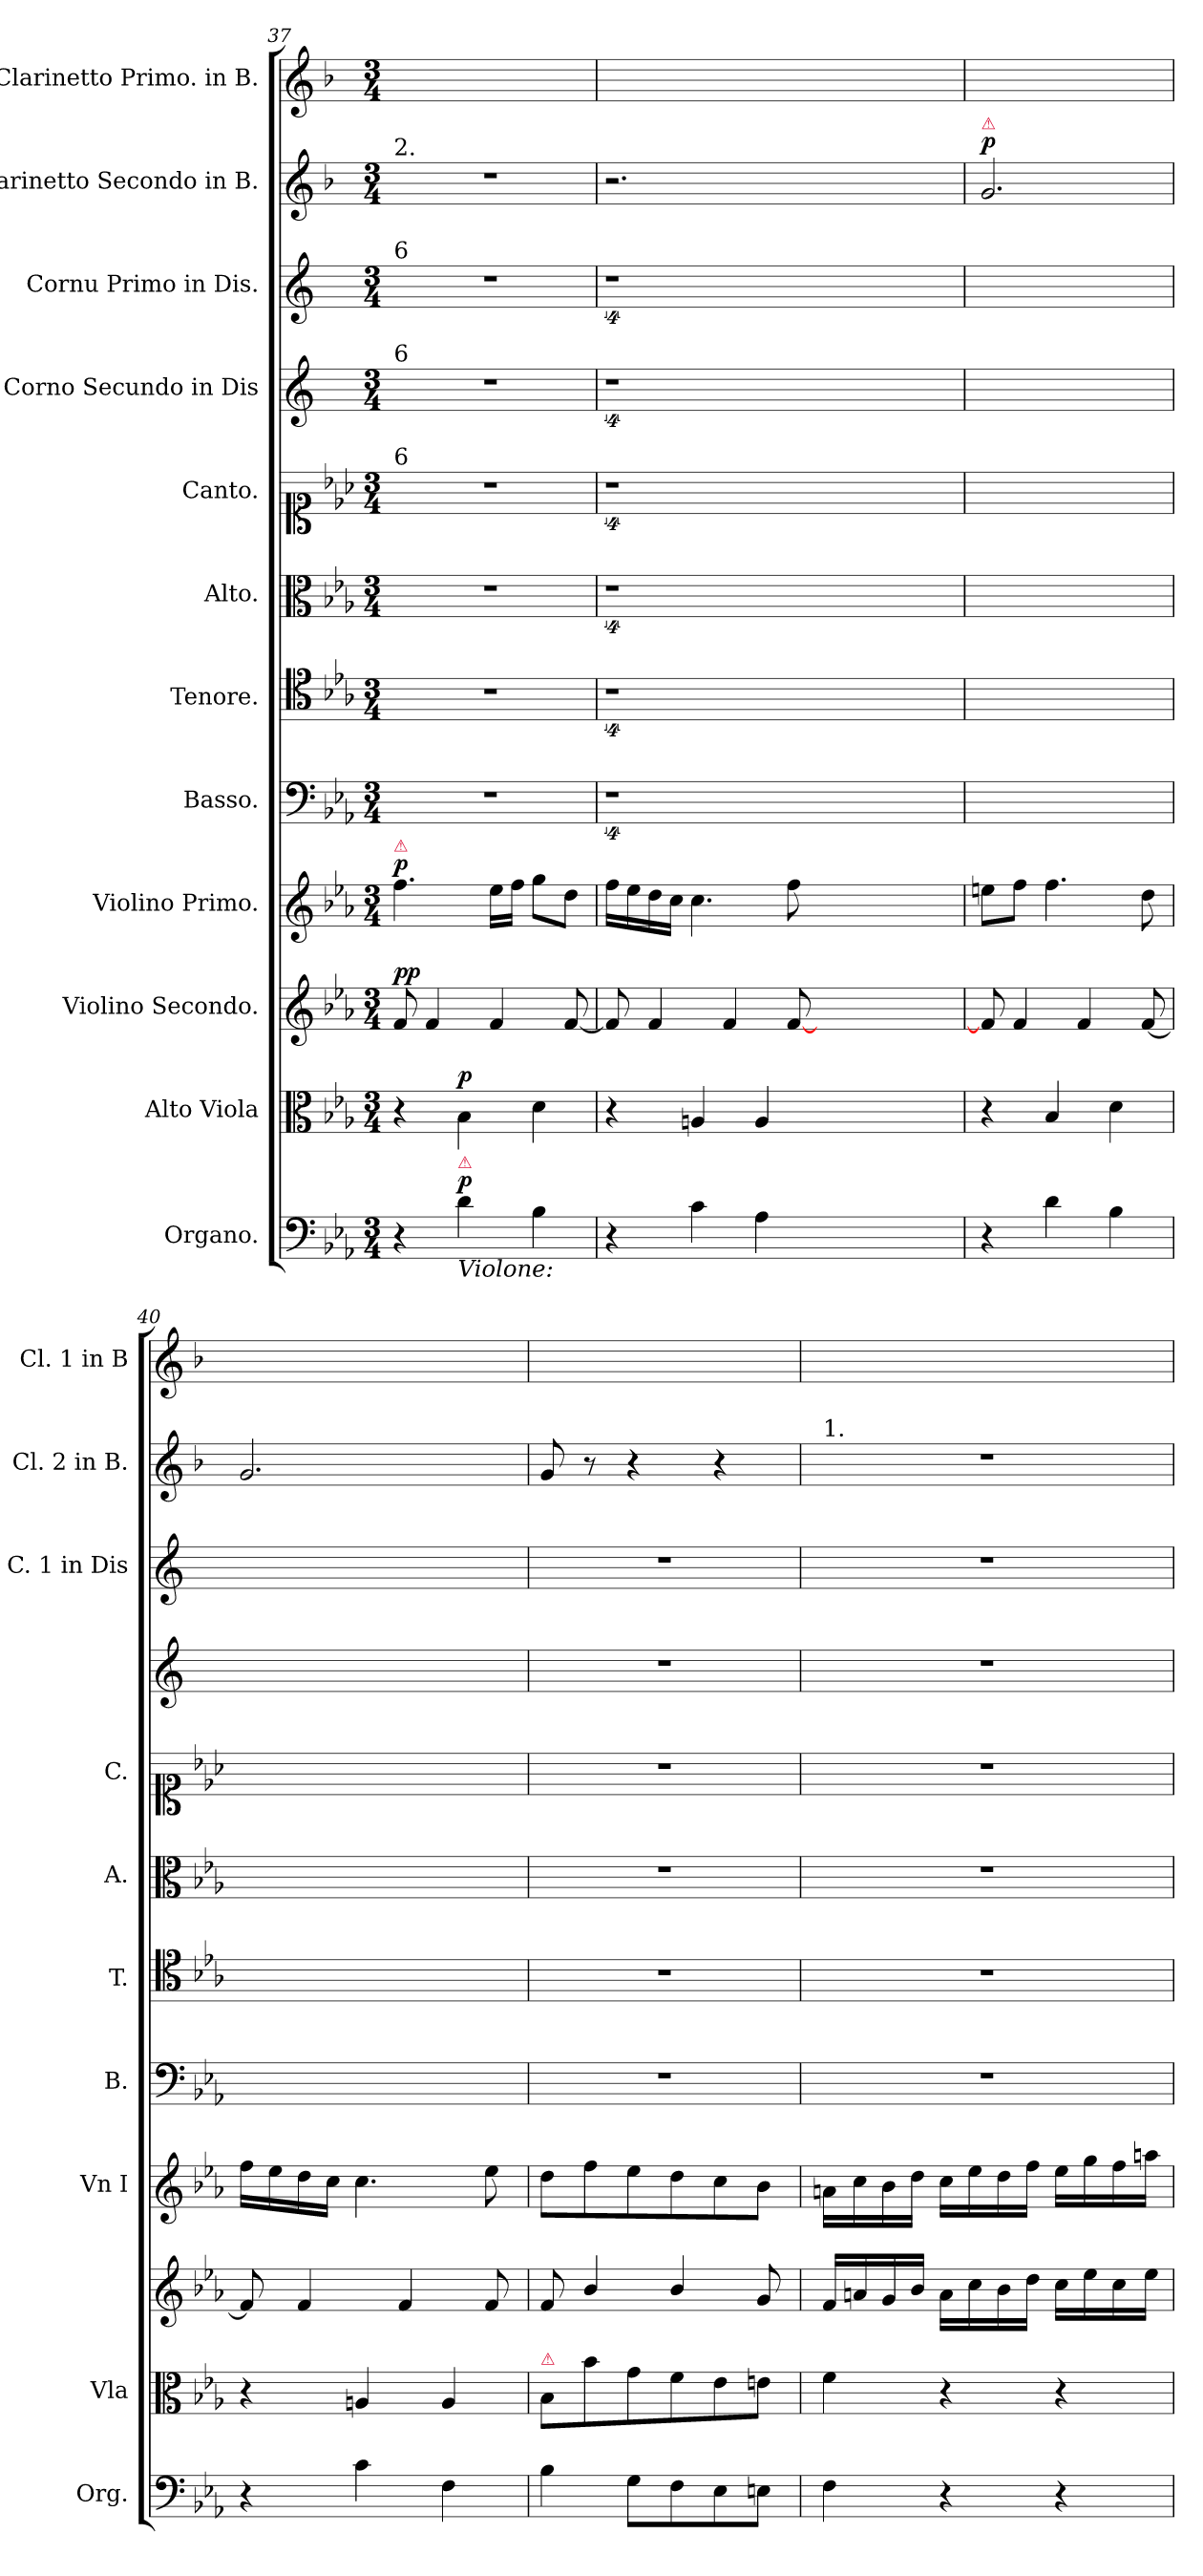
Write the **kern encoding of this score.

**kern	**dynam	**kern	**dynam	**kern	**dynam	**kern	**dynam	**kern	**kern	**kern	**kern	**kern	**kern	**kern	**dynam	**kern
*part12	*part12	*part11	*part11	*part10	*part10	*part9	*part9	*part8	*part7	*part6	*part5	*part4	*part3	*part2	*part2	*part1
*staff12	*staff12	*staff11	*staff11	*staff10	*staff10	*staff9	*staff9	*staff8	*staff7	*staff6	*staff5	*staff4	*staff3	*staff2	*staff2	*staff1
*I"Organo.	*	*I"Alto Viola	*	*I"Violino Secondo.	*	*I"Violino Primo.	*	*I"Basso.	*I"Tenore.	*I"Alto.	*I"Canto.	*I"Corno Secundo in Dis	*I"Cornu Primo in Dis.	*I"Clarinetto Secondo in B.	*	*I"Clarinetto Primo. in B.
*I'Org.	*	*I'Vla	*	*	*	*I'Vn I	*	*I'B.	*I'T.	*I'A.	*I'C.	*	*I'C. 1 in Dis	*I'Cl. 2 in B.	*	*I'Cl. 1 in B
*clefF4	*	*clefC3	*	*clefG2	*	*clefG2	*	*clefF4	*clefC4	*clefC3	*clefC1	*clefG2	*clefG2	*clefG2	*	*clefG2
*	*	*	*	*	*	*	*	*	*	*	*	*ITrd-2c-3	*ITrd5c9	*ITrd1c2	*	*ITrd1c2
*k[b-e-a-]	*	*k[b-e-a-]	*	*k[b-e-a-]	*	*k[b-e-a-]	*	*k[b-e-a-]	*k[b-e-a-]	*k[b-e-a-]	*k[b-e-a-]	*k[b-e-a-]	*k[b-e-a-]	*k[b-e-a-]	*	*k[b-e-a-]
*E-:	*	*E-:	*	*E-:	*	*E-:	*	*E-:	*E-:	*E-:	*E-:	*E-:	*E-:	*E-:	*	*E-:
*M3/4	*	*M3/4	*	*M3/4	*	*M3/4	*	*M3/4	*M3/4	*M3/4	*M3/4	*M3/4	*M3/4	*M3/4	*	*M3/4
=37	=37	=37	=37	=37	=37	=37	=37	=37	=37	=37	=37	=37	=37	=37	=37	=37
!	!	!	!	!	!	!	!	!	!	!	!	!	!	!LO:TX:a:t=2.	!	!
!	!	!	!	!	!	!	!	!	!	!	!	!	!LO:TX:a:t=6	!	!	!
!	!	!	!	!	!	!	!	!	!	!	!	!LO:TX:a:t=6	!	!	!	!
!	!	!	!	!	!	!	!	!	!	!	!LO:TX:a:t=6	!	!	!	!	!
!	!	!	!	!	!	!LO:TX:a:color=crimson:t=⚠	!	!	!	!	!	!	!	!	!	!
!	!	!	!	!	!LO:DY:a	!	!LO:DY:a	!	!	!	!	!	!	!	!	!
4r	.	4r	.	8f/	pp	4.ff\	p	2.r	2.r	2.r	2.r	2.r	2.r	2.r	.	2.ryy
.	.	.	.	4f/	.	.	.	.	.	.	.	.	.	.	.	.
!LO:TX:b:i:t=Violone&colon;	!	!	!	!	!	!	!	!	!	!	!	!	!	!	!	!
!LO:TX:a:color=crimson:t=⚠	!	!	!	!	!	!	!	!	!	!	!	!	!	!	!	!
!	!LO:DY:a	!	!LO:DY:a	!	!	!	!	!	!	!	!	!	!	!	!	!
4d\	p	4B-\	p	.	.	.	.	.	.	.	.	.	.	.	.	.
.	.	.	.	4f/	.	16ee-\LL	.	.	.	.	.	.	.	.	.	.
.	.	.	.	.	.	16ff\JJ	.	.	.	.	.	.	.	.	.	.
4B-\	.	4d\	.	.	.	8gg\L	.	.	.	.	.	.	.	.	.	.
.	.	.	.	[8f/	.	8dd\J	.	.	.	.	.	.	.	.	.	.
=38	=38	=38	=38	=38	=38	=38	=38	=38	=38	=38	=38	=38	=38	=38	=38	=38
4r	.	4r	.	8f/]	.	16ff\LL	.	4%9r	4%9r	4%9r	4%9r	4%9r	4%9r	2.r	.	2.ryy
.	.	.	.	.	.	16ee-\	.	.	.	.	.	.	.	.	.	.
.	.	.	.	4f/	.	16dd\	.	.	.	.	.	.	.	.	.	.
.	.	.	.	.	.	16cc\JJ	.	.	.	.	.	.	.	.	.	.
4c\	.	4An/	.	.	.	4.cc\	.	.	.	.	.	.	.	.	.	.
.	.	.	.	4f/	.	.	.	.	.	.	.	.	.	.	.	.
4A-\	.	4A/	.	.	.	.	.	.	.	.	.	.	.	.	.	.
.	.	.	.	[8f/	.	8ff\	.	.	.	.	.	.	.	.	.	.
1.ryy	.	1.ryy	.	1.ryy	.	1.ryy	.	.	.	.	.	.	.	1.ryy	.	1.ryy
=39	=39	=39	=39	=39	=39	=39	=39	=39	=39	=39	=39	=39	=39	=39	=39	=39
!	!	!	!	!	!	!	!	!	!	!	!	!	!	!LO:TX:a:color=crimson:t=⚠	!	!
!	!	!	!	!	!	!	!	!	!	!	!	!	!	!	!LO:DY:a	!
4r	.	4r	.	8f/]	.	8een\L	.	2.ryy	2.ryy	2.ryy	2.ryy	2.ryy	2.ryy	2.f/	p	2.ryy
.	.	.	.	4f/	.	8ff\J	.	.	.	.	.	.	.	.	.	.
4d\	.	4B-/	.	.	.	4.ff\	.	.	.	.	.	.	.	.	.	.
.	.	.	.	4f/	.	.	.	.	.	.	.	.	.	.	.	.
4B-\	.	4d\	.	.	.	.	.	.	.	.	.	.	.	.	.	.
.	.	.	.	[8f/	.	8dd\	.	.	.	.	.	.	.	.	.	.
=40	=40	=40	=40	=40	=40	=40	=40	=40	=40	=40	=40	=40	=40	=40	=40	=40
4r	.	4r	.	8f/]	.	16ff\LL	.	2.ryy	2.ryy	2.ryy	2.ryy	2.ryy	2.ryy	2.f/	.	2.ryy
.	.	.	.	.	.	16ee-\	.	.	.	.	.	.	.	.	.	.
.	.	.	.	4f/	.	16dd\	.	.	.	.	.	.	.	.	.	.
.	.	.	.	.	.	16cc\JJ	.	.	.	.	.	.	.	.	.	.
4c\	.	4An/	.	.	.	4.cc\	.	.	.	.	.	.	.	.	.	.
.	.	.	.	4f/	.	.	.	.	.	.	.	.	.	.	.	.
4F\	.	4A/	.	.	.	.	.	.	.	.	.	.	.	.	.	.
.	.	.	.	8f/	.	8ee-\	.	.	.	.	.	.	.	.	.	.
=41	=41	=41	=41	=41	=41	=41	=41	=41	=41	=41	=41	=41	=41	=41	=41	=41
!	!	!LO:TX:a:color=crimson:t=⚠	!	!	!	!	!	!	!	!	!	!	!	!	!	!
4B-\	.	8B-/L	.	8f/	.	8dd\L	.	2.r	2.r	2.r	2.r	2.r	2.r	8f/	.	2.ryy
.	.	8b-\	.	4b-/	.	8ff\	.	.	.	.	.	.	.	8r	.	.
8G\L	.	8g\	.	.	.	8ee-\	.	.	.	.	.	.	.	4r	.	.
8F\	.	8f\	.	4b-/	.	8dd\	.	.	.	.	.	.	.	.	.	.
8E-\	.	8e-\	.	.	.	8cc\	.	.	.	.	.	.	.	4r	.	.
8En\J	.	8en\J	.	8g/	.	8b-\J	.	.	.	.	.	.	.	.	.	.
=42	=42	=42	=42	=42	=42	=42	=42	=42	=42	=42	=42	=42	=42	=42	=42	=42
!	!	!	!	!	!	!	!	!	!	!	!	!	!	!LO:TX:a:t=1.	!	!
4F\	.	4f\	.	16f/LL	.	16an\LL	.	2.r	2.r	2.r	2.r	2.r	2.r	2.r	.	2.ryy
.	.	.	.	16an/	.	16cc\	.	.	.	.	.	.	.	.	.	.
.	.	.	.	16g/	.	16b-\	.	.	.	.	.	.	.	.	.	.
.	.	.	.	16b-/JJ	.	16dd\JJ	.	.	.	.	.	.	.	.	.	.
4r	.	4r	.	16a\LL	.	16cc\LL	.	.	.	.	.	.	.	.	.	.
.	.	.	.	16cc\	.	16ee-\	.	.	.	.	.	.	.	.	.	.
.	.	.	.	16b-\	.	16dd\	.	.	.	.	.	.	.	.	.	.
.	.	.	.	16dd\JJ	.	16ff\JJ	.	.	.	.	.	.	.	.	.	.
4r	.	4r	.	16cc\LL	.	16ee-\LL	.	.	.	.	.	.	.	.	.	.
.	.	.	.	16ee-\	.	16gg\	.	.	.	.	.	.	.	.	.	.
.	.	.	.	16cc\	.	16ff\	.	.	.	.	.	.	.	.	.	.
.	.	.	.	16ee-\JJ	.	16aan\JJ	.	.	.	.	.	.	.	.	.	.
=	=	=	=	=	=	=	=	=	=	=	=	=	=	=	=	=
*-	*-	*-	*-	*-	*-	*-	*-	*-	*-	*-	*-	*-	*-	*-	*-	*-
